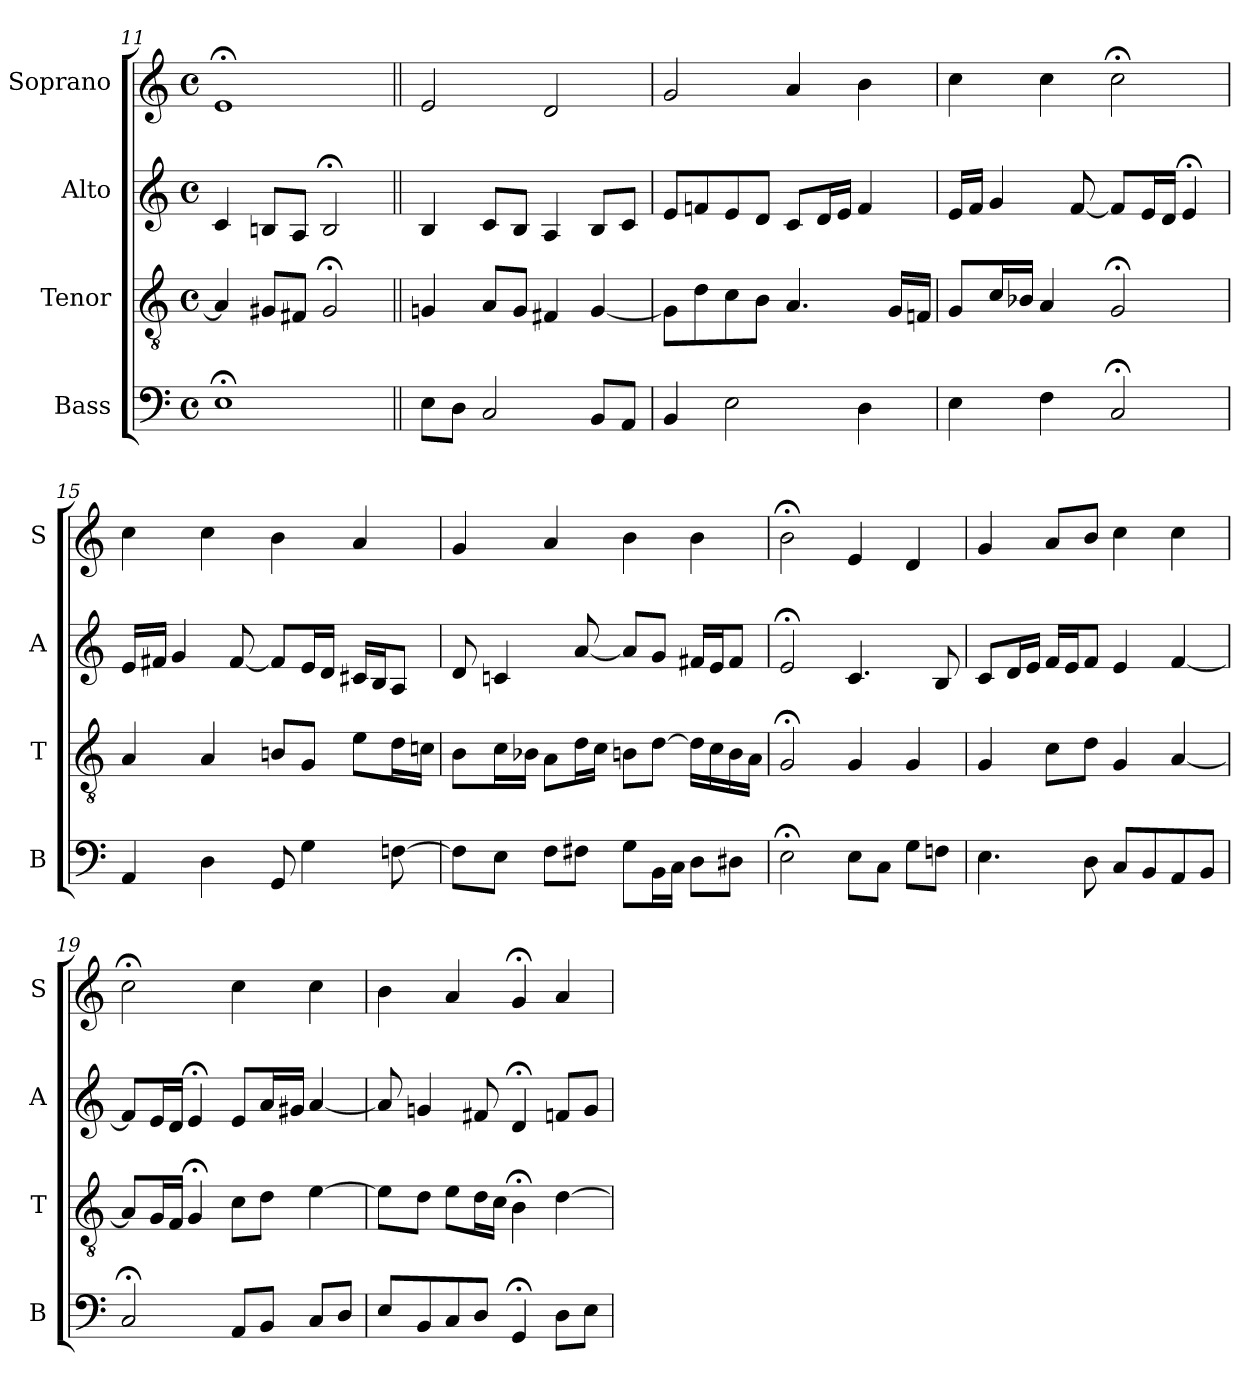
**kern	**kern	**kern	**kern
*part4	*part3	*part2	*part1
*staff4	*staff3	*staff2	*staff1
*I"Bass	*I"Tenor	*I"Alto	*I"Soprano
*I'B	*I'T	*I'A	*I'S
*clefF4	*clefGv2	*clefG2	*clefG2
*k[]	*k[]	*k[]	*k[]
*a:	*a:	*a:	*a:
*M4/4	*M4/4	*M4/4	*M4/4
*met(c)	*met(c)	*met(c)	*met(c)
=11	=11	=11	=11
1E;<	4A]	4c	1e;<
.	8G#XL	8BnL	.
.	8F#XJ	8AJ	.
.	2G#;<	2B;<	.
=12||	=12||	=12||	=12||
8EL	4Gn	4B	2e
8DJ	.	.	.
2C	8AL	8cL	.
.	8GJ	8BJ	.
.	4F#X	4A	2d
8BBL	[4G	8BL	.
8AAJ	.	8cJ	.
=13	=13	=13	=13
4BB	8GL]	8eL	2g
.	8d	8fn	.
2E	8c	8e	.
.	8BJ	8dJ	.
.	4.A	8cL	4a
.	.	16dL	.
.	.	16eJJ	.
4D	.	4f	4b
.	16GLL	.	.
.	16FnJJ	.	.
=14	=14	=14	=14
4E	8GL	16eLL	4cc
.	.	16fJJ	.
.	16cL	4g	.
.	16B-XJJ	.	.
4F	4A	.	4cc
.	.	[8f	.
2C;<	2G;<	8fL]	2cc;<
.	.	16eL	.
.	.	16dJJ	.
.	.	4e;<	.
=15	=15	=15	=15
4AA	4A	16eLL	4cc
.	.	16f#XJJ	.
.	.	4g	.
4D	4A	.	4cc
.	.	[8f#	.
8GG	8BnL	8f#L]	4b
4G	8GJ	16eL	.
.	.	16dJJ	.
.	8eL	16c#XLL	4a
.	.	16BJ	.
[8Fn	16dL	8AJ	.
.	16cnJJ	.	.
=16	=16	=16	=16
8FiL]	8BiL	8di	4gi
8EJ	16cL	4cn	.
.	16B-XJJ	.	.
8FL	8AL	.	4a
8F#XJ	16dL	[8a	.
.	16cJJ	.	.
8GL	8BnL	8aL]	4b
16BBL	[8dJ	8gJ	.
16CJJ	.	.	.
8DL	16dLL]	16f#XLL	4b
.	16c	16eJ	.
8D#XJ	16B	8f#J	.
.	16AJJ	.	.
=17	=17	=17	=17
2E;<	2G;<	2e;<	2b;<
8EL	4G	4.c	4e
8CJ	.	.	.
8GL	4G	.	4d
8FnJ	.	8B	.
=18	=18	=18	=18
4.E	4G	8cL	4g
.	.	16dL	.
.	.	16eJJ	.
.	8cL	16fLL	8aL
.	.	16eJ	.
8D	8dJ	8fJ	8bJ
8CL	4G	4e	4cc
8BB	.	.	.
8AA	[4A	[4f	4cc
8BBJ	.	.	.
=19	=19	=19	=19
2C;<	8AL]	8fL]	2cc;<
.	16GL	16eL	.
.	16FJJ	16dJJ	.
.	4G;<	4e;<	.
8AAL	8cL	8eL	4cc
8BBJ	8dJ	16aL	.
.	.	16g#XJJ	.
8CL	[4e	[4a	4cc
8DJ	.	.	.
=20	=20	=20	=20
8EL	8eL]	8a]	4b
8BB	8dJ	4gn	.
8C	8eL	.	4a
8DJ	16dL	8f#X	.
.	16cJJ	.	.
4GG;<	4B;<	4d;<	4g;<
8DL	[4d	8fnL	4a
8EJ	.	8gJ	.
=	=	=	=
*-	*-	*-	*-
